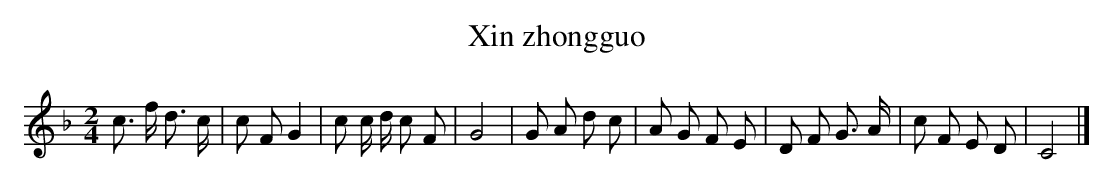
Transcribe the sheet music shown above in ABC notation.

X:1
T: Xin zhongguo
L: 1/8
M: 2/4
K: F
c> f d3/ c/ [I:setbarnb 1]|
c FG2 |
c c/ d/ c F |
G4 |
G A d c |
A G F E |
D F G3/ A/ |
c F E D |
C4 |]
